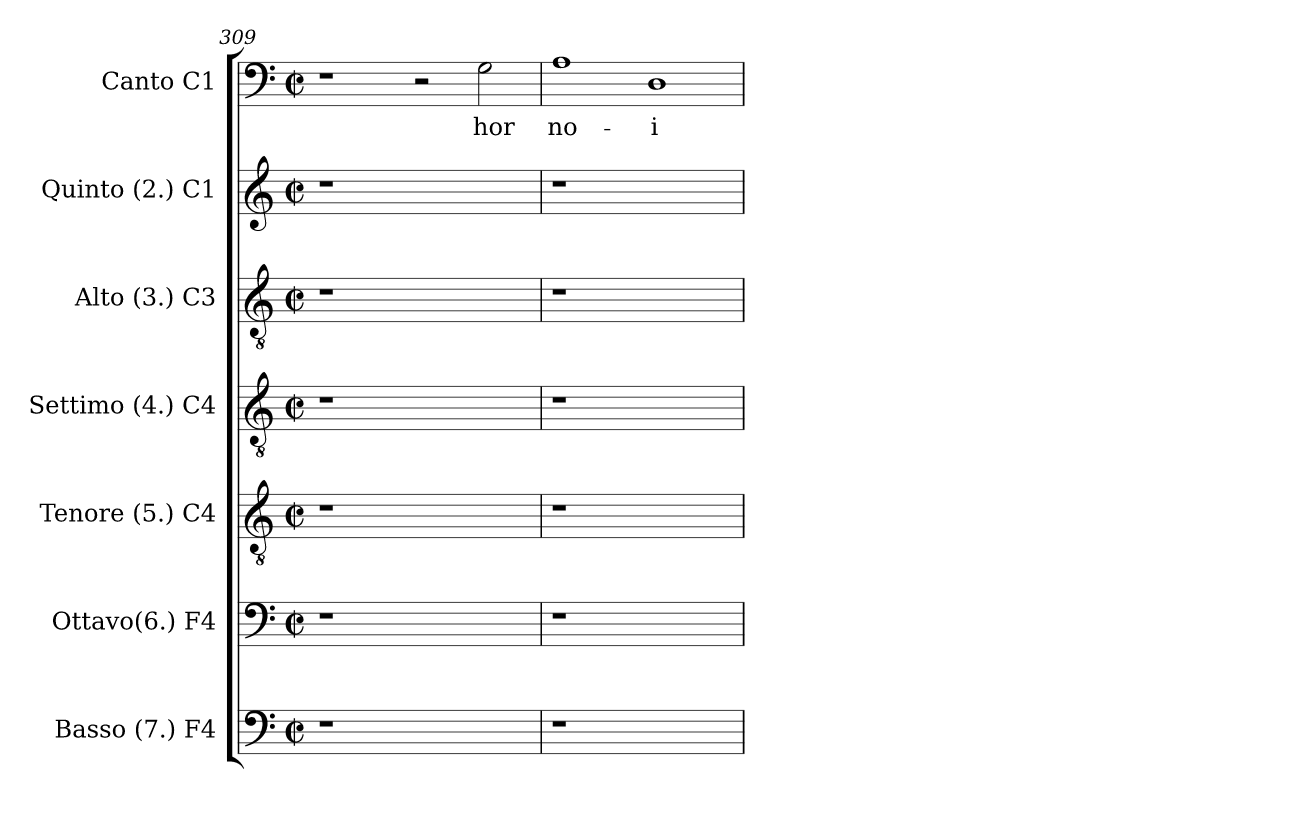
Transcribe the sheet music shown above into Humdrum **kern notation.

**kern	**kern	**kern	**kern	**kern	**kern	**kern	**text
*part7	*part6	*part5	*part4	*part3	*part2	*part1	*part1
*staff7	*staff6	*staff5	*staff4	*staff3	*staff2	*staff1	*staff1
*I"Basso (7.)  F4	*I"Ottavo(6.)  F4	*I"Tenore (5.)  C4	*I"Settimo (4.)  C4	*I"Alto (3.)  C3	*I"Quinto (2.)  C1	*I"Canto  C1	*
*	*	*I'T	*	*I'A	*	*I'C	*
*clefF4	*clefF4	*clefGv2	*clefGv2	*clefGv2	*clefG2	*clefF4	*
*k[]	*k[]	*k[]	*k[]	*k[]	*k[]	*k[]	*
*C:	*C:	*C:	*C:	*C:	*C:	*C:	*
*M2/2	*M2/2	*M2/2	*M2/2	*M2/2	*M2/2	*M2/2	*
*met(c|)	*met(c|)	*met(c|)	*met(c|)	*met(c|)	*met(c|)	*met(c|)	*
=309	=309	=309	=309	=309	=309	=309	=309
1r	1r	1r	1r	1r	1r	1r	.
1ryy	1ryy	1ryy	1ryy	1ryy	1ryy	2r	.
!	!	!	!	!	!	!	!LO:LY:b:cj
.	.	.	.	.	.	2G\	hor
=310	=310	=310	=310	=310	=310	=310	=310
!	!	!	!	!	!	!	!LO:LY:b:cj
1r	1r	1r	1r	1r	1r	1A	no-
!	!	!	!	!	!	!	!LO:LY:b:cj
1ryy	1ryy	1ryy	1ryy	1ryy	1ryy	1D	-i
=	=	=	=	=	=	=	=
*-	*-	*-	*-	*-	*-	*-	*-
